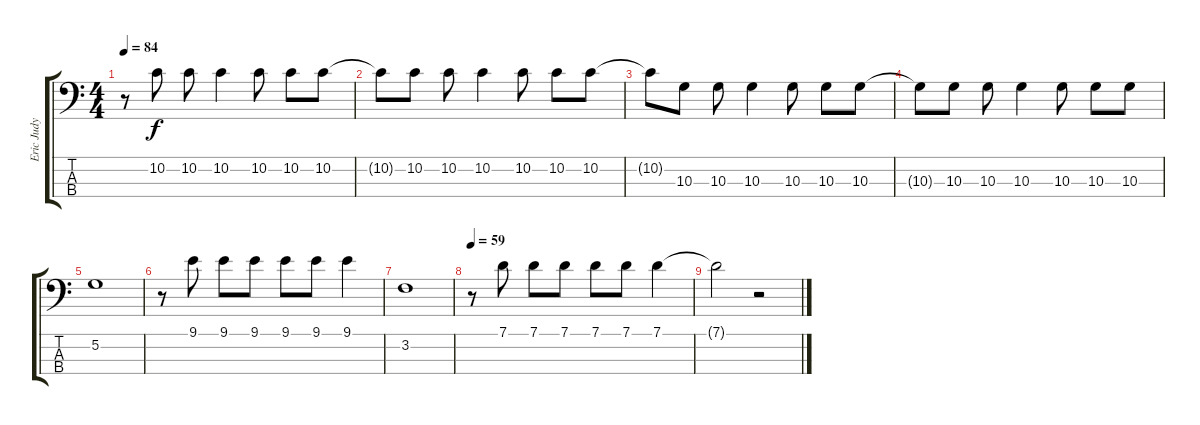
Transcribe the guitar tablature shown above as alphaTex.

\track ("Eric Judy" "Eric Judy") {instrument acousticbass}
\staff {score tabs}
\tuning (G2 D2 A1 C1) {hide}
\ts (4 4)
\tempo 84
\clef f4
\ks c
r.8{dy f} 10.2.8 10.2.8 10.2.4 10.2.8 10.2.8 10.2.8 |
10.2{t}.8 10.2.8 10.2.8 10.2.4 10.2.8 10.2.8 10.2.8 |
10.2{t}.8 10.3.8 10.3.8 10.3.4 10.3.8 10.3.8 10.3.8 |
10.3{t}.8 10.3.8 10.3.8 10.3.4 10.3.8 10.3.8 10.3.8 |
5.2.1 |
r.8 9.1.8 9.1.8 9.1.8 9.1.8 9.1.8 9.1.4 |
3.2.1 |
\tempo 59
r.8 7.1.8 7.1.8 7.1.8 7.1.8 7.1.8 7.1.4 |
7.1{t}.2 r.2
